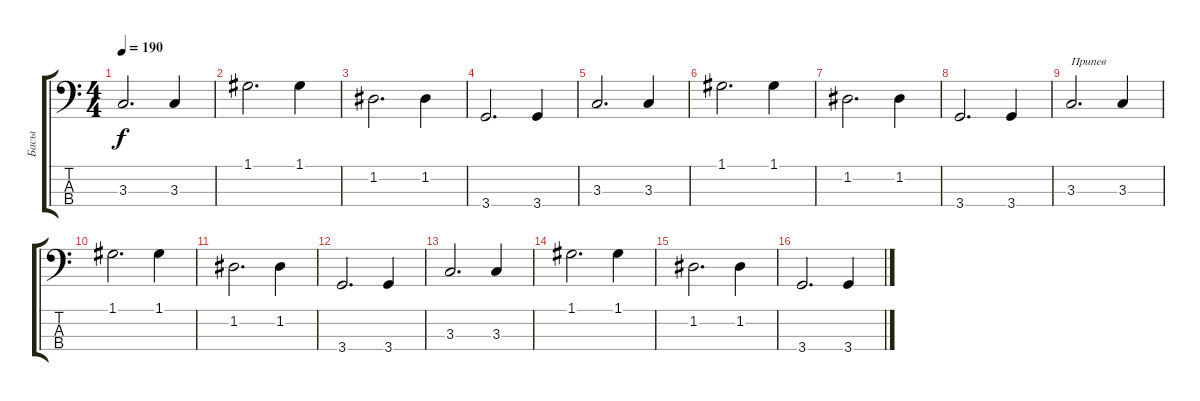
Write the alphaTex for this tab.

\track ("Басы" "Басы") {instrument electricbassfinger}
\staff {score tabs}
\tuning (G2 D2 A1 E1) {hide}
\ts (4 4)
\tempo 190
\clef f4
\ks c
3.3.2{d dy f} 3.3.4 |
1.1.2{d} 1.1.4 |
1.2.2{d} 1.2.4 |
3.4.2{d} 3.4.4 |
3.3.2{d} 3.3.4 |
1.1.2{d} 1.1.4 |
1.2.2{d} 1.2.4 |
3.4.2{d} 3.4.4 |
3.3.2{d txt "Припев"} 3.3.4 |
1.1.2{d} 1.1.4 |
1.2.2{d} 1.2.4 |
3.4.2{d} 3.4.4 |
3.3.2{d} 3.3.4 |
1.1.2{d} 1.1.4 |
1.2.2{d} 1.2.4 |
3.4.2{d} 3.4.4
